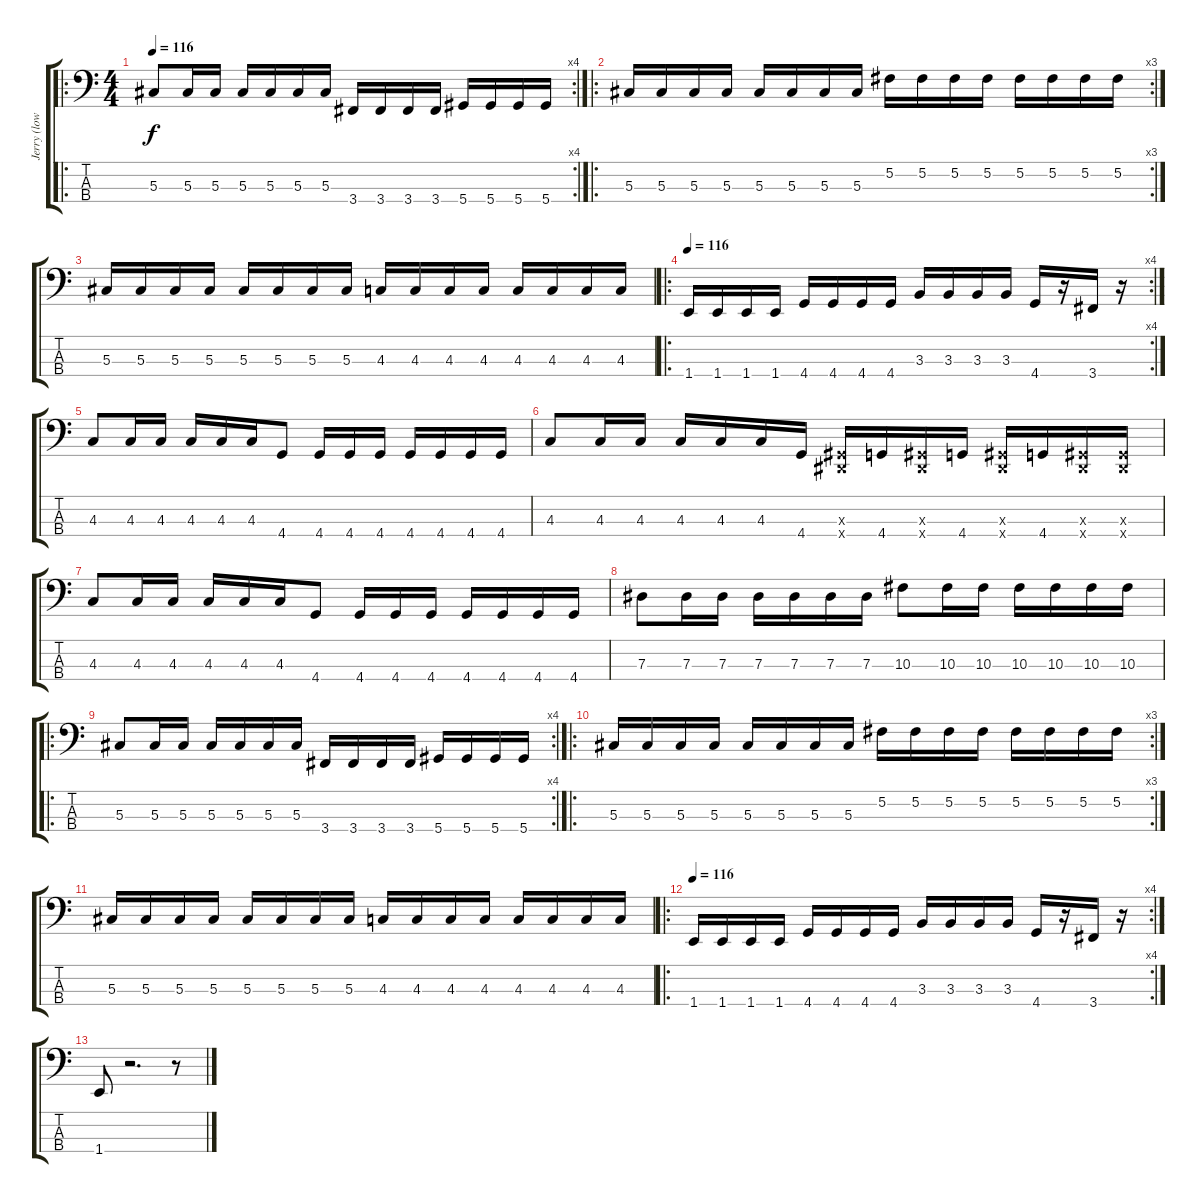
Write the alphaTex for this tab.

\track ("Jerry (low end)" "Jerry (low") {instrument electricbassfinger}
\staff {score tabs}
\tuning (Gb2 Db2 Ab1 Eb1) {hide}
\ro
\rc 4
\ts (4 4)
\tempo 116
\clef f4
\ks c
5.3.8{dy f} 5.3.16 5.3.16 5.3.16 5.3.16 5.3.16 5.3.16 3.4.16 3.4.16 3.4.16 3.4.16 5.4.16 5.4.16 5.4.16 5.4.16 |
\ro
\rc 3
5.3.16 5.3.16 5.3.16 5.3.16 5.3.16 5.3.16 5.3.16 5.3.16 5.2.16 5.2.16 5.2.16 5.2.16 5.2.16 5.2.16 5.2.16 5.2.16 |
5.3.16 5.3.16 5.3.16 5.3.16 5.3.16 5.3.16 5.3.16 5.3.16 4.3.16 4.3.16 4.3.16 4.3.16 4.3.16 4.3.16 4.3.16 4.3.16 |
\ro
\rc 4
\tempo 116
1.4.16 1.4.16 1.4.16 1.4.16 4.4.16 4.4.16 4.4.16 4.4.16 3.3.16 3.3.16 3.3.16 3.3.16 4.4.16 r.16 3.4.16 r.16 |
4.3.8 4.3.16 4.3.16 4.3.16 4.3.16 4.3.16 4.4.8 4.4.16 4.4.16 4.4.16 4.4.16 4.4.16 4.4.16 4.4.16 |
4.3.8 4.3.16 4.3.16 4.3.16 4.3.16 4.3.16 4.4.16 (0.3{x} 0.4{x}).16 4.4.16 (0.3{x} 0.4{x}).16 4.4.16 (0.3{x} 0.4{x}).16 4.4.16 (0.3{x} 0.4{x}).16 (0.3{x} 0.4{x}).16 |
4.3.8 4.3.16 4.3.16 4.3.16 4.3.16 4.3.16 4.4.8 4.4.16 4.4.16 4.4.16 4.4.16 4.4.16 4.4.16 4.4.16 |
7.3.8 7.3.16 7.3.16 7.3.16 7.3.16 7.3.16 7.3.16 10.3.8 10.3.16 10.3.16 10.3.16 10.3.16 10.3.16 10.3.16 |
\ro
\rc 4
5.3.8 5.3.16 5.3.16 5.3.16 5.3.16 5.3.16 5.3.16 3.4.16 3.4.16 3.4.16 3.4.16 5.4.16 5.4.16 5.4.16 5.4.16 |
\ro
\rc 3
5.3.16 5.3.16 5.3.16 5.3.16 5.3.16 5.3.16 5.3.16 5.3.16 5.2.16 5.2.16 5.2.16 5.2.16 5.2.16 5.2.16 5.2.16 5.2.16 |
5.3.16 5.3.16 5.3.16 5.3.16 5.3.16 5.3.16 5.3.16 5.3.16 4.3.16 4.3.16 4.3.16 4.3.16 4.3.16 4.3.16 4.3.16 4.3.16 |
\ro
\rc 4
\tempo 116
1.4.16 1.4.16 1.4.16 1.4.16 4.4.16 4.4.16 4.4.16 4.4.16 3.3.16 3.3.16 3.3.16 3.3.16 4.4.16 r.16 3.4.16 r.16 |
1.4.8 r.2{d} r.8
